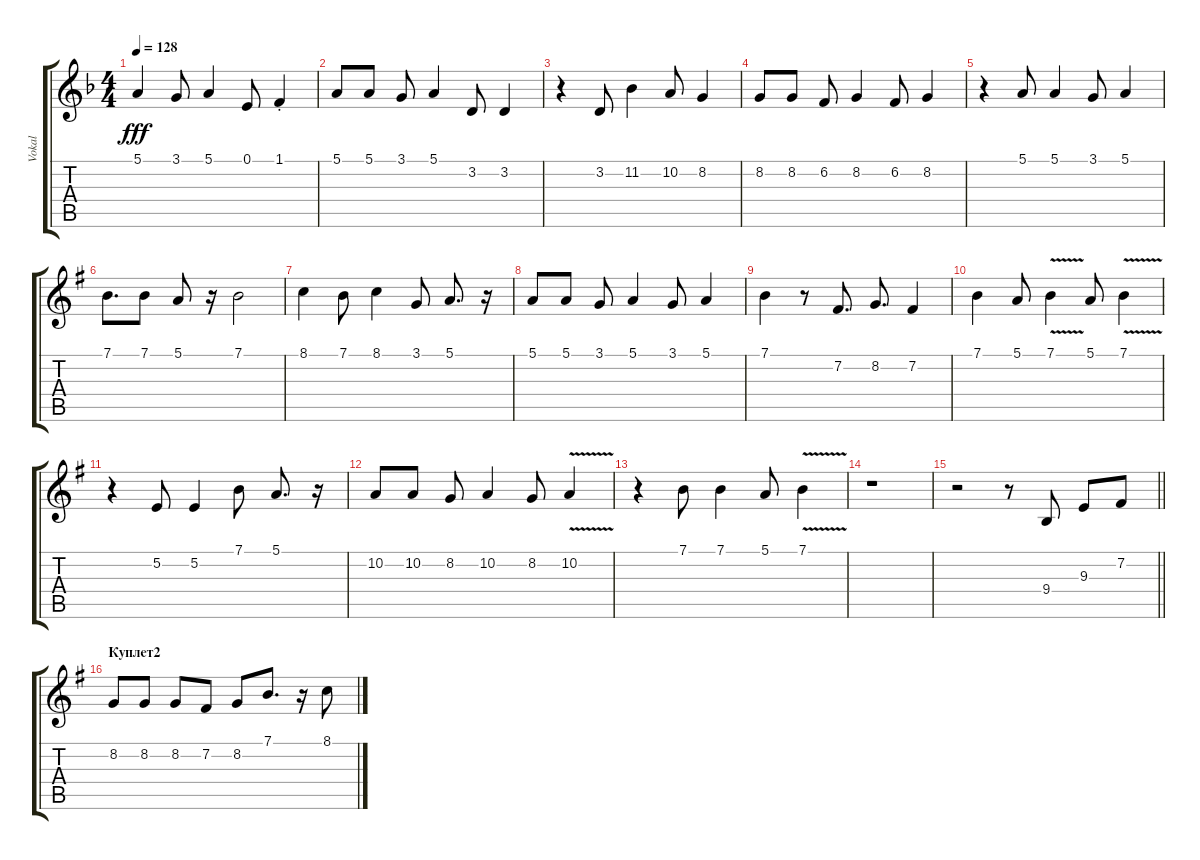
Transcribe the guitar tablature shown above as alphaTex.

\track ("Vokal" "Vokal") {instrument flute}
\staff {score tabs}
\tuning (E4 B3 G3 D3 A2 E2) {hide}
\ts (4 4)
\tempo 128
\clef g2
\ks dminor
5.1.4{dy fff} 3.1.8 5.1.4 0.1.8 1.1{st}.4 |
5.1.8 5.1.8 3.1.8 5.1.4 3.2.8 3.2.4 |
r.4 3.2.8 11.2.4 10.2.8 8.2.4 |
8.2.8 8.2.8 6.2.8 8.2.4 6.2.8 8.2.4 |
r.4 5.1.8 5.1.4 3.1.8 5.1.4 |
\ks eminor
7.1.8{d} 7.1.8 5.1.8 r.16 7.1{be (hold 0 0 60 0)}.2 |
8.1.4 7.1.8 8.1.4 3.1.8 5.1.8{d} r.16 |
5.1.8 5.1.8 3.1.8 5.1.4 3.1.8 5.1.4 |
7.1.4 r.8 7.2.8{d} 8.2.8{d} 7.2.4 |
7.1.4 5.1.8 7.1{v}.4 5.1.8 7.1{v}.4 |
r.4 5.2.8 5.2.4 7.1.8 5.1{be (hold 0 0 60 0)}.8{d} r.16 |
10.2.8 10.2.8 8.2.8 10.2.4 8.2.8 10.2{v}.4 |
r.4 7.1.8 7.1.4 5.1.8 7.1{v}.4 |
r.1 |
\barLineRight lightlight
r.2 r.8 9.4.8 9.3.8 7.2.8 |
\section ("" "Куплет2")
8.2.8 8.2.8 8.2.8 7.2.8 8.2.8 7.1.8{d} r.16 8.1.8
